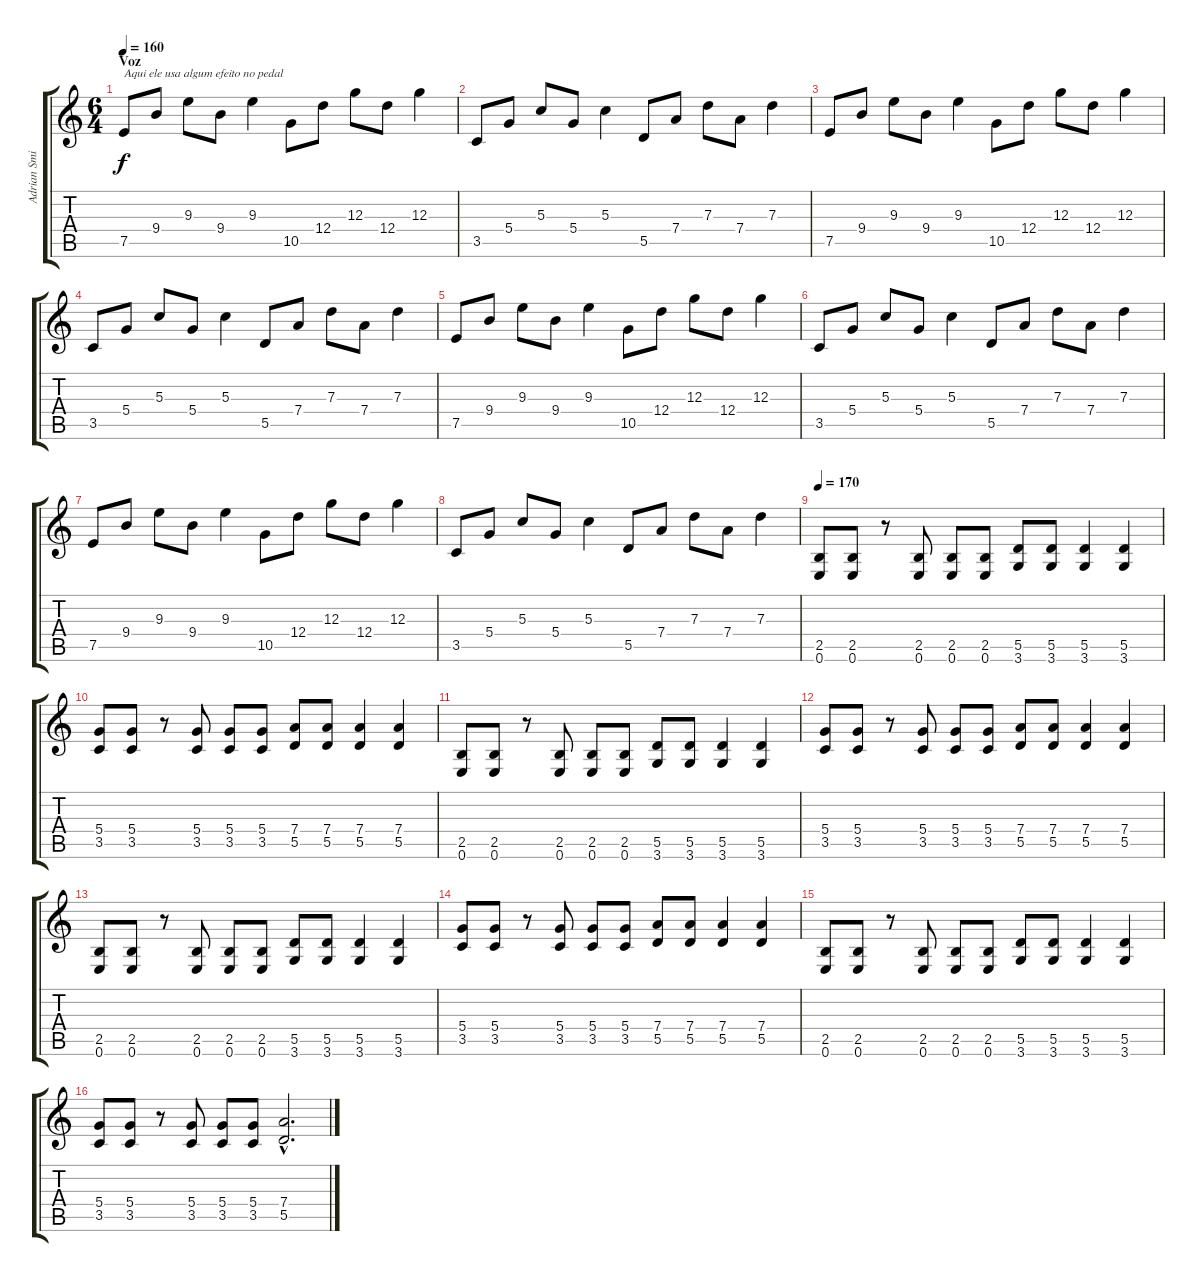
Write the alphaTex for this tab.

\track ("Adrian Smith" "Adrian Smi") {instrument electricguitarclean}
\staff {score tabs}
\tuning (E4 B3 G3 D3 A2 E2) {hide}
\ts (6 4)
\section ("" "Voz")
\tempo 160
\clef g2
\ks c
7.5.8{txt "Aqui ele usa algum efeito no pedal" dy f} 9.4.8 9.3.8 9.4.8 9.3.4 10.5.8 12.4.8 12.3.8 12.4.8 12.3.4 |
\section ("" "")
3.5.8 5.4.8 5.3.8 5.4.8 5.3.4 5.5.8 7.4.8 7.3.8 7.4.8 7.3.4 |
7.5.8 9.4.8 9.3.8 9.4.8 9.3.4 10.5.8 12.4.8 12.3.8 12.4.8 12.3.4 |
3.5.8 5.4.8 5.3.8 5.4.8 5.3.4 5.5.8 7.4.8 7.3.8 7.4.8 7.3.4 |
7.5.8 9.4.8 9.3.8 9.4.8 9.3.4 10.5.8 12.4.8 12.3.8 12.4.8 12.3.4 |
3.5.8 5.4.8 5.3.8 5.4.8 5.3.4 5.5.8 7.4.8 7.3.8 7.4.8 7.3.4 |
7.5.8 9.4.8 9.3.8 9.4.8 9.3.4 10.5.8 12.4.8 12.3.8 12.4.8 12.3.4 |
3.5.8 5.4.8 5.3.8 5.4.8 5.3.4 5.5.8 7.4.8 7.3.8 7.4.8 7.3.4 |
\tempo 170
(2.5 0.6).8{instrument distortionguitar} (2.5 0.6).8 r.8 (2.5 0.6).8 (2.5 0.6).8 (2.5 0.6).8 (5.5 3.6).8 (5.5 3.6).8 (5.5 3.6).4 (5.5 3.6).4 |
(5.4 3.5).8 (5.4 3.5).8 r.8 (5.4 3.5).8 (5.4 3.5).8 (5.4 3.5).8 (7.4 5.5).8 (7.4 5.5).8 (7.4 5.5).4 (7.4 5.5).4 |
(2.5 0.6).8 (2.5 0.6).8 r.8 (2.5 0.6).8 (2.5 0.6).8 (2.5 0.6).8 (5.5 3.6).8 (5.5 3.6).8 (5.5 3.6).4 (5.5 3.6).4 |
(5.4 3.5).8 (5.4 3.5).8 r.8 (5.4 3.5).8 (5.4 3.5).8 (5.4 3.5).8 (7.4 5.5).8 (7.4 5.5).8 (7.4 5.5).4 (7.4 5.5).4 |
(2.5 0.6).8 (2.5 0.6).8 r.8 (2.5 0.6).8 (2.5 0.6).8 (2.5 0.6).8 (5.5 3.6).8 (5.5 3.6).8 (5.5 3.6).4 (5.5 3.6).4 |
(5.4 3.5).8 (5.4 3.5).8 r.8 (5.4 3.5).8 (5.4 3.5).8 (5.4 3.5).8 (7.4 5.5).8 (7.4 5.5).8 (7.4 5.5).4 (7.4 5.5).4 |
(2.5 0.6).8 (2.5 0.6).8 r.8 (2.5 0.6).8 (2.5 0.6).8 (2.5 0.6).8 (5.5 3.6).8 (5.5 3.6).8 (5.5 3.6).4 (5.5 3.6).4 |
(5.4 3.5).8 (5.4 3.5).8 r.8 (5.4 3.5).8 (5.4 3.5).8 (5.4 3.5).8 (7.4{hac} 5.5{hac}).2{d}
